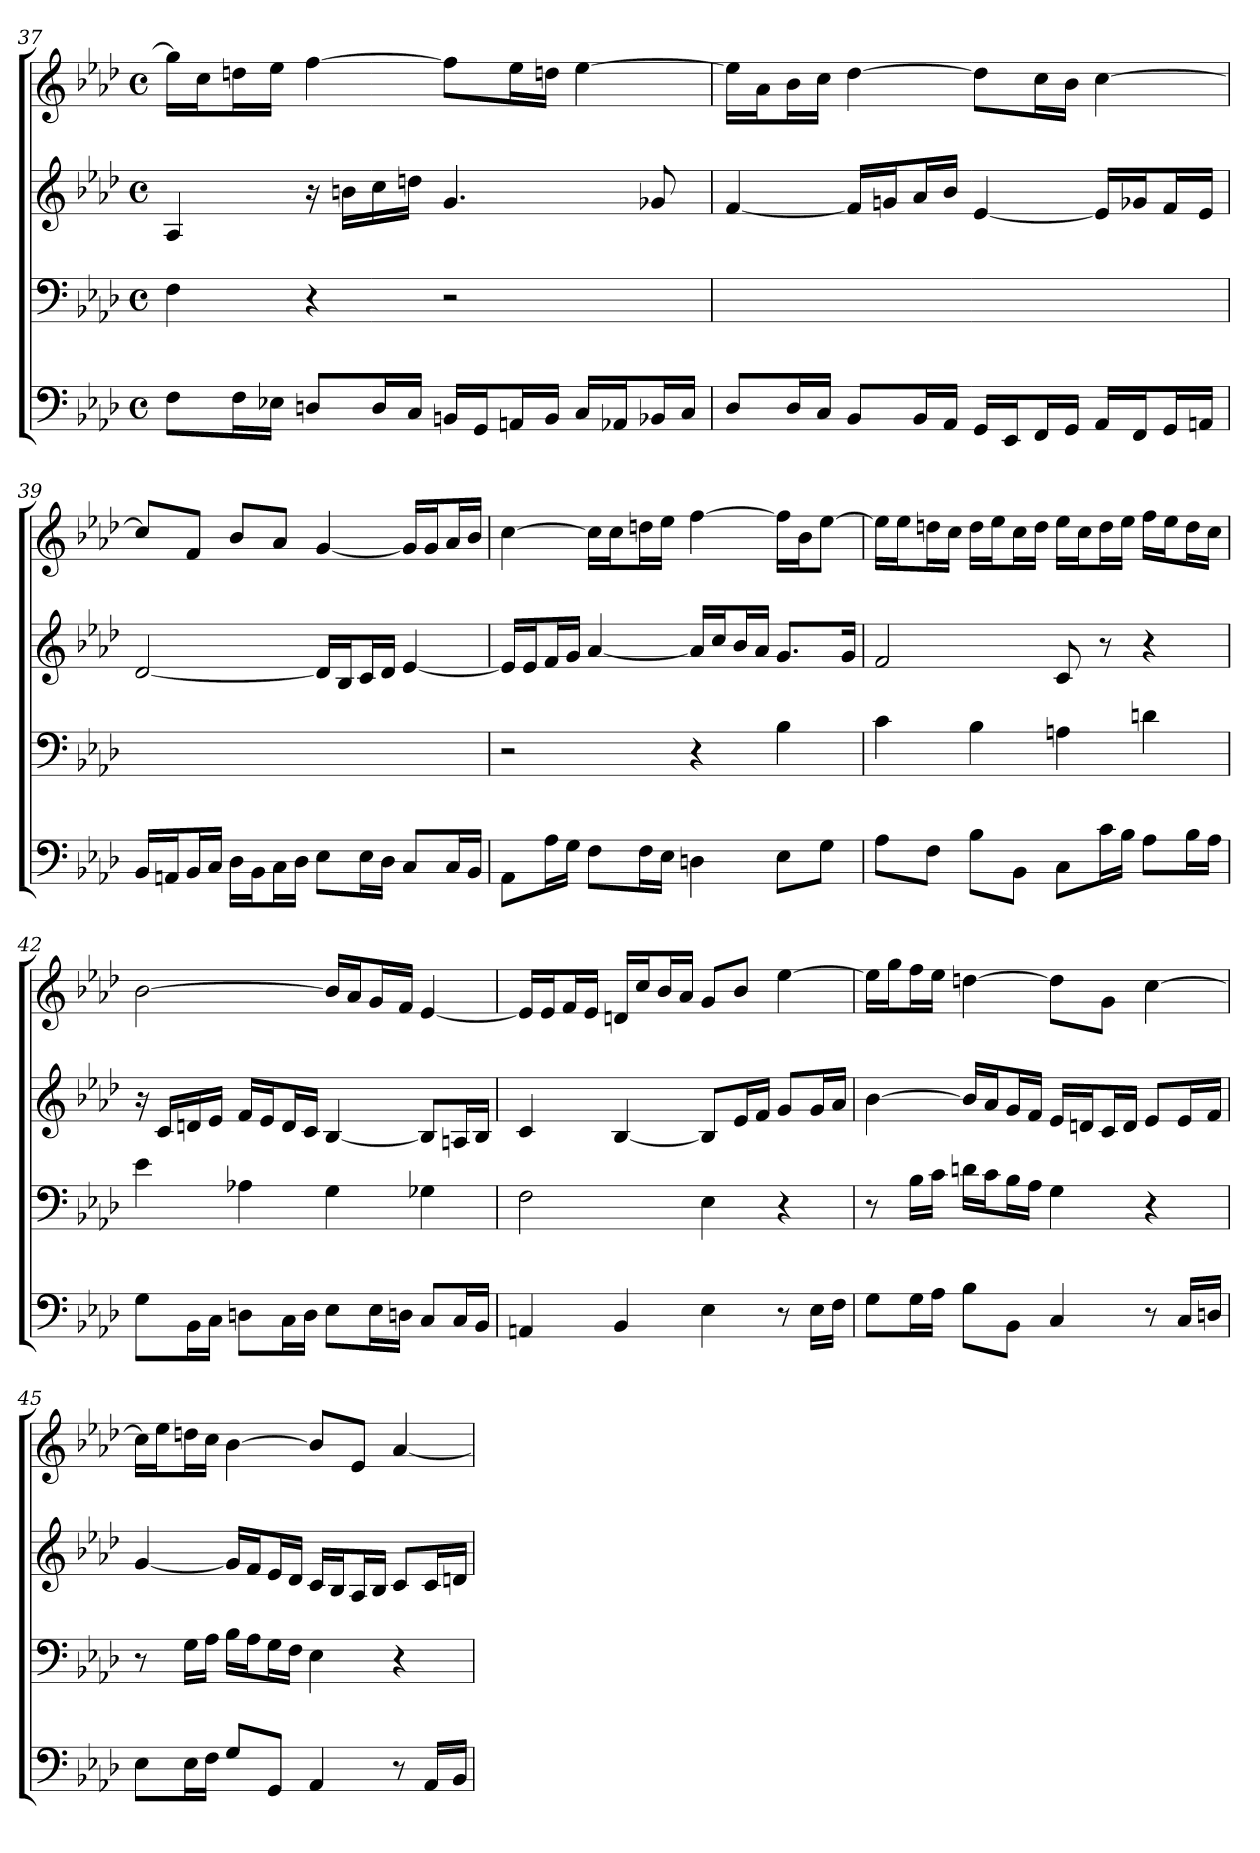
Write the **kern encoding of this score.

**kern	**kern	**kern	**kern
*part4	*part3	*part2	*part1
*staff4	*staff3	*staff2	*staff1
*clefF4	*clefF4	*clefG2	*clefG2
*k[b-e-a-d-]	*k[b-e-a-d-]	*k[b-e-a-d-]	*k[b-e-a-d-]
*f:	*f:	*f:	*f:
*M4/4	*M4/4	*M4/4	*M4/4
*met(c)	*met(c)	*met(c)	*met(c)
=37	=37	=37	=37
8F\L	4F	4A-	16gg\LL]
.	.	.	16cc\J
16F\L	.	.	16ddn\L
16E-X\JJ	.	.	16ee-\JJ
8Dn/L	4r	16r	[4ff
.	.	16bn\LL	.
16D/L	.	16cc\	.
16C/JJ	.	16ddn\JJ	.
16BBn/LL	2r	4.g	8ff\L]
16GG/J	.	.	.
16AAn/L	.	.	16ee-\L
16BB/JJ	.	.	16ddn\JJ
16C/LL	.	.	[4ee-
16AA-X/J	.	.	.
16BB-X/L	.	8g-X	.
16C/JJ	.	.	.
=38	=38	=38	=38
8D-/L	1ryy	[4f	16ee-\LL]
.	.	.	16a-\J
16D-/L	.	.	16b-\L
16C/JJ	.	.	16cc\JJ
8BB-/L	.	16f/LL]	[4dd-
.	.	16gn/J	.
16BB-/L	.	16a-/L	.
16AA-/JJ	.	16b-/JJ	.
16GG/LL	.	[4e-	8dd-\L]
16EE-/J	.	.	.
16FF/L	.	.	16cc\L
16GG/JJ	.	.	16b-\JJ
16AA-/LL	.	16e-/LL]	[4cc
16FF/J	.	16g-X/J	.
16GG/L	.	16f/L	.
16AAn/JJ	.	16e-/JJ	.
=39	=39	=39	=39
16BB-/LL	1ryy	[2d-	8cc/L]
16AAn/J	.	.	.
16BB-/L	.	.	8f/J
16C/JJ	.	.	.
16D-\LL	.	.	8b-/L
16BB-\J	.	.	.
16C\L	.	.	8a-/J
16D-\JJ	.	.	.
8E-\L	.	16d-/LL]	[4g
.	.	16B-/J	.
16E-\L	.	16c/L	.
16D-\JJ	.	16d-/JJ	.
8C/L	.	[4e-	16g/LL]
.	.	.	16g/J
16C/L	.	.	16a-/L
16BB-/JJ	.	.	16b-/JJ
=40	=40	=40	=40
8AA-\L	2r	16e-/LL]	[4cc
.	.	16e-/J	.
16A-\L	.	16f/L	.
16G\JJ	.	16g/JJ	.
8F\L	.	[4a-	16cc\LL]
.	.	.	16cc\J
16F\L	.	.	16ddn\L
16E-\JJ	.	.	16ee-\JJ
4Dn	4r	16a-/LL]	[4ff
.	.	16cc/J	.
.	.	16b-/L	.
.	.	16a-/JJ	.
8E-\L	4B-	8.g/L	16ff\LL]
.	.	.	16b-\J
8G\J	.	.	[8ee-\J
.	.	16g/Jk	.
=41	=41	=41	=41
8A-\L	4c	2f	16ee-\LL]
.	.	.	16ee-\J
8F\J	.	.	16ddn\L
.	.	.	16cc\JJ
8B-\L	4B-	.	16dd\LL
.	.	.	16ee-\J
8BB-\J	.	.	16cc\L
.	.	.	16dd\JJ
8C\L	4An	8c	16ee-\LL
.	.	.	16cc\J
16c\L	.	8r	16dd\L
16B-\JJ	.	.	16ee-\JJ
8A-\L	4dn	4r	16ff\LL
.	.	.	16ee-\J
16B-\L	.	.	16dd\L
16A-\JJ	.	.	16cc\JJ
=42	=42	=42	=42
8G\L	4e-	16r	[2b-
.	.	16c/LL	.
16BB-\L	.	16dn/	.
16C\JJ	.	16e-/JJ	.
8Dn\L	4A-X	16f/LL	.
.	.	16e-/J	.
16C\L	.	16d/L	.
16D\JJ	.	16c/JJ	.
8E-\L	4G	[4B-	16b-/LL]
.	.	.	16a-/J
16E-\L	.	.	16g/L
16Dn\JJ	.	.	16f/JJ
8C/L	4G-X	8B-/L]	[4e-
16C/L	.	16An/L	.
16BB-/JJ	.	16B-/JJ	.
=43	=43	=43	=43
4AAn	2F	4c	16e-/LL]
.	.	.	16e-/J
.	.	.	16f/L
.	.	.	16e-/JJ
4BB-	.	[4B-	16dn/LL
.	.	.	16cc/J
.	.	.	16b-/L
.	.	.	16a-/JJ
4E-	4E-	8B-/L]	8g/L
.	.	16e-/L	8b-/J
.	.	16f/JJ	.
8r	4r	8g/L	[4ee-
16E-\LL	.	16g/L	.
16F\JJ	.	16a-/JJ	.
=44	=44	=44	=44
8G\L	8r	[4b-	16ee-\LL]
.	.	.	16gg\J
16G\L	16B-\LL	.	16ff\L
16A-\JJ	16c\JJ	.	16ee-\JJ
8B-\L	16dn\LL	16b-/LL]	[4ddn
.	16c\J	16a-/J	.
8BB-\J	16B-\L	16g/L	.
.	16A-\JJ	16f/JJ	.
4C	4G	16e-/LL	8dd\L]
.	.	16dn/J	.
.	.	16c/L	8g\J
.	.	16d/JJ	.
8r	4r	8e-/L	[4cc
16C/LL	.	16e-/L	.
16Dn/JJ	.	16f/JJ	.
=45	=45	=45	=45
8E-\L	8r	[4g	16cc\LL]
.	.	.	16ee-\J
16E-\L	16G\LL	.	16ddn\L
16F\JJ	16A-\JJ	.	16cc\JJ
8G/L	16B-\LL	16g/LL]	[4b-
.	16A-\J	16f/J	.
8GG/J	16G\L	16e-/L	.
.	16F\JJ	16d-/JJ	.
4AA-	4E-	16c/LL	8b-/L]
.	.	16B-/J	.
.	.	16A-/L	8e-/J
.	.	16B-/JJ	.
8r	4r	8c/L	[4a-
16AA-/LL	.	16c/L	.
16BB-/JJ	.	16dn/JJ	.
=	=	=	=
*-	*-	*-	*-
